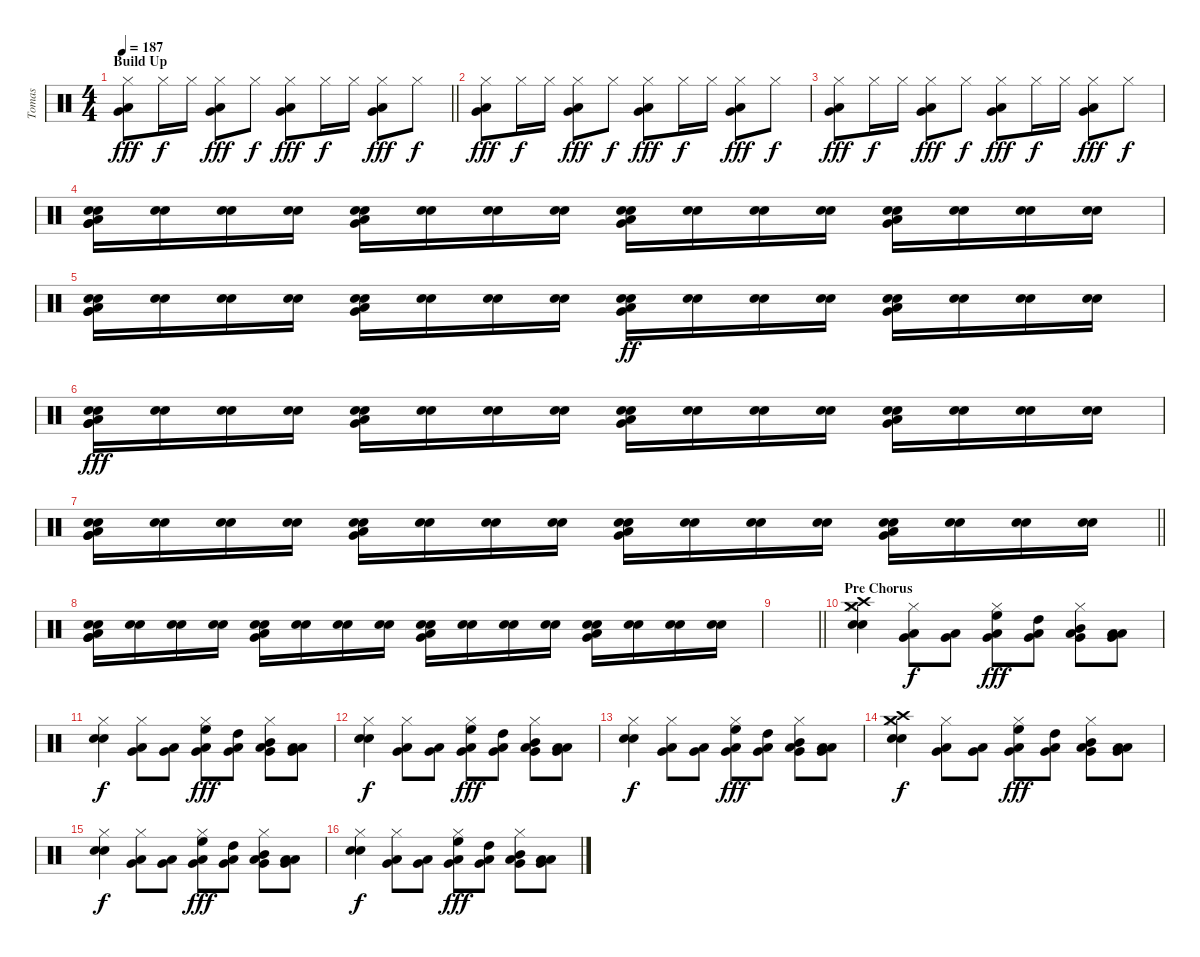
\track ("Tomas" "Tomas") {instrument percussion}
\staff {score}
\articulation defaults
\ts (4 4)
\section ("" "Build Up")
\tempo 187
\clef neutral
\barLineRight lightlight
\ks c
("Hi-Hat (closed)" "Low Floor Tom (hit)" "Very Low Tom (hit)").8{dy fff} "Hi-Hat (closed)".16{dy f} "Hi-Hat (closed)".16 ("Hi-Hat (closed)" "Very Low Tom (hit)" "Low Floor Tom (hit)").8{dy fff} "Hi-Hat (closed)".8{dy f} ("Hi-Hat (closed)" "Low Floor Tom (hit)" "Very Low Tom (hit)").8{dy fff} "Hi-Hat (closed)".16{dy f} "Hi-Hat (closed)".16 ("Hi-Hat (closed)" "Very Low Tom (hit)" "Low Floor Tom (hit)").8{dy fff} "Hi-Hat (closed)".8{dy f} |
("Hi-Hat (closed)" "Low Floor Tom (hit)" "Very Low Tom (hit)").8{dy fff} "Hi-Hat (closed)".16{dy f} "Hi-Hat (closed)".16 ("Hi-Hat (closed)" "Very Low Tom (hit)" "Low Floor Tom (hit)").8{dy fff} "Hi-Hat (closed)".8{dy f} ("Hi-Hat (closed)" "Low Floor Tom (hit)" "Very Low Tom (hit)").8{dy fff} "Hi-Hat (closed)".16{dy f} "Hi-Hat (closed)".16 ("Hi-Hat (closed)" "Very Low Tom (hit)" "Low Floor Tom (hit)").8{dy fff} "Hi-Hat (closed)".8{dy f} |
("Hi-Hat (closed)" "Low Floor Tom (hit)" "Very Low Tom (hit)").8{dy fff} "Hi-Hat (closed)".16{dy f} "Hi-Hat (closed)".16 ("Hi-Hat (closed)" "Very Low Tom (hit)" "Low Floor Tom (hit)").8{dy fff} "Hi-Hat (closed)".8{dy f} ("Hi-Hat (closed)" "Low Floor Tom (hit)" "Very Low Tom (hit)").8{dy fff} "Hi-Hat (closed)".16{dy f} "Hi-Hat (closed)".16 ("Hi-Hat (closed)" "Very Low Tom (hit)" "Low Floor Tom (hit)").8{dy fff} "Hi-Hat (closed)".8{dy f} |
("Very Low Tom (hit)" "Low Floor Tom (hit)" "Snare (hit) 2" "Electric Snare (hit)" "Very Low Tom (hit)").16 ("Snare (hit) 2" "Electric Snare (hit)").16 ("Snare (hit) 2" "Electric Snare (hit)").16 ("Snare (hit) 2" "Electric Snare (hit)").16 ("Very Low Tom (hit)" "Low Floor Tom (hit)" "Snare (hit) 2" "Electric Snare (hit)").16 ("Snare (hit) 2" "Electric Snare (hit)").16 ("Snare (hit) 2" "Electric Snare (hit)").16 ("Snare (hit) 2" "Electric Snare (hit)").16 ("Very Low Tom (hit)" "Low Floor Tom (hit)" "Snare (hit) 2" "Electric Snare (hit)").16 ("Snare (hit) 2" "Electric Snare (hit)").16 ("Snare (hit) 2" "Electric Snare (hit)").16 ("Snare (hit) 2" "Electric Snare (hit)").16 ("Very Low Tom (hit)" "Low Floor Tom (hit)" "Snare (hit) 2" "Electric Snare (hit)").16 ("Snare (hit) 2" "Electric Snare (hit)").16 ("Snare (hit) 2" "Electric Snare (hit)").16 ("Snare (hit) 2" "Electric Snare (hit)").16 |
("Very Low Tom (hit)" "Low Floor Tom (hit)" "Snare (hit) 2" "Electric Snare (hit)" "Very Low Tom (hit)").16 ("Snare (hit) 2" "Electric Snare (hit)").16 ("Snare (hit) 2" "Electric Snare (hit)").16 ("Snare (hit) 2" "Electric Snare (hit)").16 ("Very Low Tom (hit)" "Low Floor Tom (hit)" "Snare (hit) 2" "Electric Snare (hit)").16 ("Snare (hit) 2" "Electric Snare (hit)").16 ("Snare (hit) 2" "Electric Snare (hit)").16 ("Snare (hit) 2" "Electric Snare (hit)").16 ("Very Low Tom (hit)" "Low Floor Tom (hit)" "Snare (hit) 2" "Electric Snare (hit)").16{dy ff} ("Snare (hit) 2" "Electric Snare (hit)").16 ("Snare (hit) 2" "Electric Snare (hit)").16 ("Snare (hit) 2" "Electric Snare (hit)").16 ("Very Low Tom (hit)" "Low Floor Tom (hit)" "Snare (hit) 2" "Electric Snare (hit)").16 ("Snare (hit) 2" "Electric Snare (hit)").16 ("Snare (hit) 2" "Electric Snare (hit)").16 ("Snare (hit) 2" "Electric Snare (hit)").16 |
("Very Low Tom (hit)" "Low Floor Tom (hit)" "Snare (hit) 2" "Electric Snare (hit)" "Very Low Tom (hit)").16{dy fff} ("Snare (hit) 2" "Electric Snare (hit)").16 ("Snare (hit) 2" "Electric Snare (hit)").16 ("Snare (hit) 2" "Electric Snare (hit)").16 ("Very Low Tom (hit)" "Low Floor Tom (hit)" "Snare (hit) 2" "Electric Snare (hit)").16 ("Snare (hit) 2" "Electric Snare (hit)").16 ("Snare (hit) 2" "Electric Snare (hit)").16 ("Snare (hit) 2" "Electric Snare (hit)").16 ("Very Low Tom (hit)" "Low Floor Tom (hit)" "Snare (hit) 2" "Electric Snare (hit)").16 ("Snare (hit) 2" "Electric Snare (hit)").16 ("Snare (hit) 2" "Electric Snare (hit)").16 ("Snare (hit) 2" "Electric Snare (hit)").16 ("Very Low Tom (hit)" "Low Floor Tom (hit)" "Snare (hit) 2" "Electric Snare (hit)").16 ("Snare (hit) 2" "Electric Snare (hit)").16 ("Snare (hit) 2" "Electric Snare (hit)").16 ("Snare (hit) 2" "Electric Snare (hit)").16 |
\barLineRight lightlight
("Very Low Tom (hit)" "Low Floor Tom (hit)" "Snare (hit) 2" "Electric Snare (hit)" "Very Low Tom (hit)").16 ("Snare (hit) 2" "Electric Snare (hit)").16 ("Snare (hit) 2" "Electric Snare (hit)").16 ("Snare (hit) 2" "Electric Snare (hit)").16 ("Very Low Tom (hit)" "Low Floor Tom (hit)" "Snare (hit) 2" "Electric Snare (hit)").16 ("Snare (hit) 2" "Electric Snare (hit)").16 ("Snare (hit) 2" "Electric Snare (hit)").16 ("Snare (hit) 2" "Electric Snare (hit)").16 ("Very Low Tom (hit)" "Low Floor Tom (hit)" "Snare (hit) 2" "Electric Snare (hit)").16 ("Snare (hit) 2" "Electric Snare (hit)").16 ("Snare (hit) 2" "Electric Snare (hit)").16 ("Snare (hit) 2" "Electric Snare (hit)").16 ("Very Low Tom (hit)" "Low Floor Tom (hit)" "Snare (hit) 2" "Electric Snare (hit)").16 ("Snare (hit) 2" "Electric Snare (hit)").16 ("Snare (hit) 2" "Electric Snare (hit)").16 ("Snare (hit) 2" "Electric Snare (hit)").16 |
("Very Low Tom (hit)" "Low Floor Tom (hit)" "Snare (hit) 2" "Electric Snare (hit)" "Very Low Tom (hit)").16 ("Snare (hit) 2" "Electric Snare (hit)").16 ("Snare (hit) 2" "Electric Snare (hit)").16 ("Snare (hit) 2" "Electric Snare (hit)").16 ("Very Low Tom (hit)" "Low Floor Tom (hit)" "Snare (hit) 2" "Electric Snare (hit)").16 ("Snare (hit) 2" "Electric Snare (hit)").16 ("Snare (hit) 2" "Electric Snare (hit)").16 ("Snare (hit) 2" "Electric Snare (hit)").16 ("Very Low Tom (hit)" "Low Floor Tom (hit)" "Snare (hit) 2" "Electric Snare (hit)").16 ("Snare (hit) 2" "Electric Snare (hit)").16 ("Snare (hit) 2" "Electric Snare (hit)").16 ("Snare (hit) 2" "Electric Snare (hit)").16 ("Very Low Tom (hit)" "Low Floor Tom (hit)" "Snare (hit) 2" "Electric Snare (hit)").16 ("Snare (hit) 2" "Electric Snare (hit)").16 ("Snare (hit) 2" "Electric Snare (hit)").16 ("Snare (hit) 2" "Electric Snare (hit)").16 |
\barLineRight lightlight
|
\section ("" "Pre Chorus")
("Crash high (hit)" "Crash medium (hit)" "Electric Snare (hit)" "Snare (hit) 2" "Hi-Hat (closed)").4 ("Low Floor Tom (hit)" "Very Low Tom (hit)" "Hi-Hat (closed)").8{dy f} ("Low Floor Tom (hit)" "Very Low Tom (hit)").8 ("High Floor Tom (hit)" "Low Floor Tom (hit)" "Very Low Tom (hit)" "Hi-Hat (closed)").8{dy fff} ("High Tom (hit)" "Low Floor Tom (hit)" "Very Low Tom (hit)").8 ("Mid Tom (hit)" "Low Floor Tom (hit)" "Very Low Tom (hit)" "Hi-Hat (closed)").8 ("Low Tom (hit)" "Low Floor Tom (hit)" "Very Low Tom (hit)").8 |
("Electric Snare (hit)" "Snare (hit) 2" "Hi-Hat (closed)").4{dy f} ("Low Floor Tom (hit)" "Very Low Tom (hit)" "Hi-Hat (closed)").8 ("Low Floor Tom (hit)" "Very Low Tom (hit)").8 ("High Floor Tom (hit)" "Low Floor Tom (hit)" "Very Low Tom (hit)" "Hi-Hat (closed)").8{dy fff} ("High Tom (hit)" "Low Floor Tom (hit)" "Very Low Tom (hit)").8 ("Mid Tom (hit)" "Low Floor Tom (hit)" "Very Low Tom (hit)" "Hi-Hat (closed)").8 ("Low Tom (hit)" "Low Floor Tom (hit)" "Very Low Tom (hit)").8 |
("Electric Snare (hit)" "Snare (hit) 2" "Hi-Hat (closed)").4{dy f} ("Low Floor Tom (hit)" "Very Low Tom (hit)" "Hi-Hat (closed)").8 ("Low Floor Tom (hit)" "Very Low Tom (hit)").8 ("High Floor Tom (hit)" "Low Floor Tom (hit)" "Very Low Tom (hit)" "Hi-Hat (closed)").8{dy fff} ("High Tom (hit)" "Low Floor Tom (hit)" "Very Low Tom (hit)").8 ("Mid Tom (hit)" "Low Floor Tom (hit)" "Very Low Tom (hit)" "Hi-Hat (closed)").8 ("Low Tom (hit)" "Low Floor Tom (hit)" "Very Low Tom (hit)").8 |
("Electric Snare (hit)" "Snare (hit) 2" "Hi-Hat (closed)").4{dy f} ("Low Floor Tom (hit)" "Very Low Tom (hit)" "Hi-Hat (closed)").8 ("Low Floor Tom (hit)" "Very Low Tom (hit)").8 ("High Floor Tom (hit)" "Low Floor Tom (hit)" "Very Low Tom (hit)" "Hi-Hat (closed)").8{dy fff} ("High Tom (hit)" "Low Floor Tom (hit)" "Very Low Tom (hit)").8 ("Mid Tom (hit)" "Low Floor Tom (hit)" "Very Low Tom (hit)" "Hi-Hat (closed)").8 ("Low Tom (hit)" "Low Floor Tom (hit)" "Very Low Tom (hit)").8 |
("Crash medium (hit)" "Crash high (hit)" "Electric Snare (hit)" "Snare (hit) 2" "Hi-Hat (closed)").4{dy f} ("Low Floor Tom (hit)" "Very Low Tom (hit)" "Hi-Hat (closed)").8 ("Low Floor Tom (hit)" "Very Low Tom (hit)").8 ("High Floor Tom (hit)" "Low Floor Tom (hit)" "Very Low Tom (hit)" "Hi-Hat (closed)").8{dy fff} ("High Tom (hit)" "Low Floor Tom (hit)" "Very Low Tom (hit)").8 ("Mid Tom (hit)" "Low Floor Tom (hit)" "Very Low Tom (hit)" "Hi-Hat (closed)").8 ("Low Tom (hit)" "Low Floor Tom (hit)" "Very Low Tom (hit)").8 |
("Electric Snare (hit)" "Snare (hit) 2" "Hi-Hat (closed)").4{dy f} ("Low Floor Tom (hit)" "Very Low Tom (hit)" "Hi-Hat (closed)").8 ("Low Floor Tom (hit)" "Very Low Tom (hit)").8 ("High Floor Tom (hit)" "Low Floor Tom (hit)" "Very Low Tom (hit)" "Hi-Hat (closed)").8{dy fff} ("High Tom (hit)" "Low Floor Tom (hit)" "Very Low Tom (hit)").8 ("Mid Tom (hit)" "Low Floor Tom (hit)" "Very Low Tom (hit)" "Hi-Hat (closed)").8 ("Low Tom (hit)" "Low Floor Tom (hit)" "Very Low Tom (hit)").8 |
("Electric Snare (hit)" "Snare (hit) 2" "Hi-Hat (closed)").4{dy f} ("Low Floor Tom (hit)" "Very Low Tom (hit)" "Hi-Hat (closed)").8 ("Low Floor Tom (hit)" "Very Low Tom (hit)").8 ("High Floor Tom (hit)" "Low Floor Tom (hit)" "Very Low Tom (hit)" "Hi-Hat (closed)").8{dy fff} ("High Tom (hit)" "Low Floor Tom (hit)" "Very Low Tom (hit)").8 ("Mid Tom (hit)" "Low Floor Tom (hit)" "Very Low Tom (hit)" "Hi-Hat (closed)").8 ("Low Tom (hit)" "Low Floor Tom (hit)" "Very Low Tom (hit)").8
